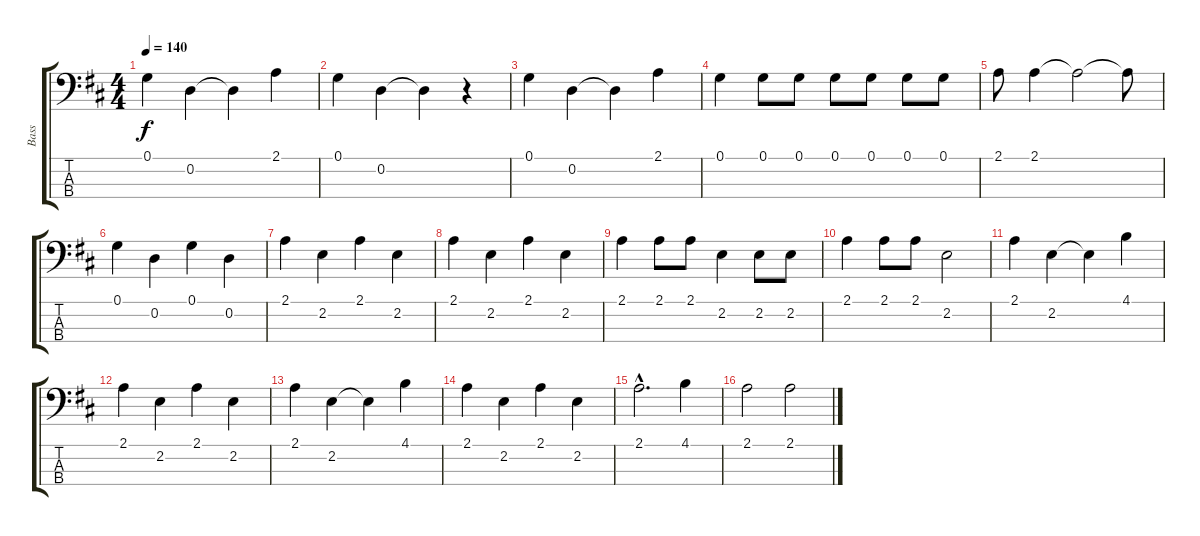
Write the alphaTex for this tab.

\track ("Bass" "Bass") {instrument electricbassfinger}
\staff {score tabs}
\tuning (G2 D2 A1 E1) {hide}
\ts (4 4)
\tempo 140
\clef f4
\ks d
0.1.4{dy f} 0.2.4 0.2{t}.4 2.1.4 |
0.1.4 0.2.4 0.2{t}.4 r.4 |
0.1.4 0.2.4 0.2{t}.4 2.1.4 |
0.1.4 0.1.8 0.1.8 0.1.8 0.1.8 0.1.8 0.1.8 |
2.1.8 2.1.4 2.1{t}.2 2.1{t}.8 |
0.1.4 0.2.4 0.1.4 0.2.4 |
2.1.4 2.2.4 2.1.4 2.2.4 |
2.1.4 2.2.4 2.1.4 2.2.4 |
2.1.4 2.1.8 2.1.8 2.2.4 2.2.8 2.2.8 |
2.1.4 2.1.8 2.1.8 2.2.2 |
2.1.4 2.2.4 2.2{t}.4 4.1.4 |
2.1.4 2.2.4 2.1.4 2.2.4 |
2.1.4 2.2.4 2.2{t}.4 4.1.4 |
2.1.4 2.2.4 2.1.4 2.2.4 |
2.1{hac}.2{d} 4.1.4 |
2.1.2 2.1.2
